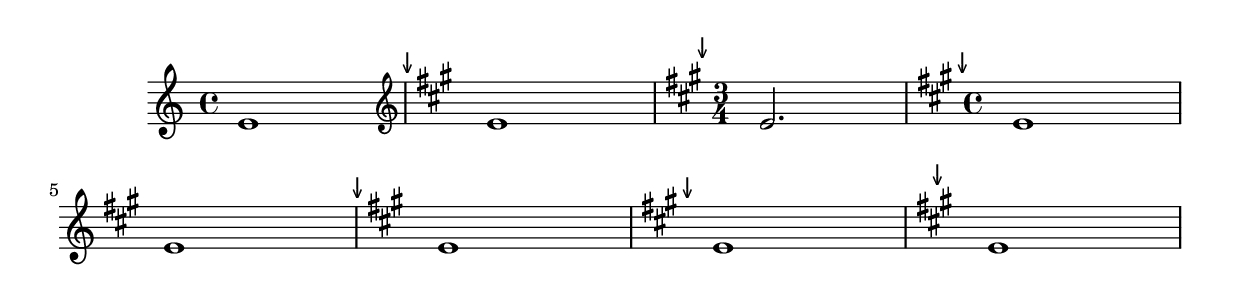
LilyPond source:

%% Do not edit this file; it is automatically
%% generated from LSR http://lsr.dsi.unimi.it
%% This file is in the public domain.
\version "2.13.20"

\header {
  lsrtags = "text"

%% Translation of GIT committish: 0b55335aeca1de539bf1125b717e0c21bb6fa31b
  texidoces = "
Si están especificadas, las marcas de texto se pueden alinear con
objetos de notación distintos a las líneas divisorias.  Entre estos
objetos se encuentran @code{ambitus}, @code{breathing-sign},
@code{clef}, @code{custos}, @code{staff-bar}, @code{left-edge},
@code{key-cancellation}, @code{key-signature} y @code{time-signature}.

En estos casos, las marcas de texto se centran horizontalmente sobre
el objeto, aunque esto se puede cambiar, como se muestra en la segunda
línea de este ejemplo (en una partitura con varios pentagramas, se
debe hacer este ajuste para todos los pentagramas).

"
  doctitlees = "Alinear marcas con varios objetos de notación"

%% Translation of GIT committish: 0a868be38a775ecb1ef935b079000cebbc64de40
  texidocde = "
Wenn angegeben, können Textzeichen auch an anderen Objekten als Taktstrichen
ausgerichtet werden.  Zu diesen Objekten gehören @code{ambitus},
@code{breathing-sign}, @code{clef}, @code{custos}, @code{staff-bar},
@code{left-edge}, @code{key-cancellation}, @code{key-signature} und
@code{time-signature}.

In diesem Fall werden die Zeichen horizontal über dem Objekt zentriert.
Diese Ausrichtung kann auch geändert werden, wie die zweite Zeile
des Beispiels zeigt.  In einer Partitur mit vielen Systemen sollte
diese Einstellung für alle Systeme gemacht werden.

"

  doctitlede = "Zeichen an verschiedenen Notationsobjekten ausrichten"
%% Translation of GIT committish: 548ef200973bd3d46ea75c5498461d9e5f168334
  texidocfr = "
Les indications textuelles peuvent s'aligner par rapport à d'autres
objets que des barres de mesure, tels que @code{ambitus},
@code{breathing-sign}, @code{clef}, @code{custos}, @code{staff-bar},
@code{left-edge}, @code{key-cancellation}, @code{key-signature}, ou
@code{time-signature}.



Par défaut, les indications textuelles sont alignées avec le milieu
des objets de notation. Bien entendu, vous pouvez modifier les
propriétés des objets en question pour obtenir un autre
résultat comme l'illustre la deuxième ligne de l'exemple.  Dans le cas
de portées multiples, ces réglages doivent être faits pour chacune
d'entre elles.



"
  doctitlefr = "Alignement des indications par rapport à divers objets
de notation"


  texidoc = "
If specified, text marks may be aligned with notation objects other
than bar lines.  These objects include @code{ambitus},
@code{breathing-sign}, @code{clef}, @code{custos}, @code{staff-bar},
@code{left-edge}, @code{key-cancellation}, @code{key-signature}, and
@code{time-signature}.



In such cases, text marks will be horizontally centered above the
object. However this can be changed, as demonstrated on the second line
of this example (in a score with multiple staves, this setting should
be done for all the staves).



"
  doctitle = "Aligning marks with various notation objects"
} % begin verbatim

\relative c' {
  e1

  % the RehearsalMark will be centered above the Clef
  \override Score.RehearsalMark #'break-align-symbols = #'(clef)
  \key a \major
  \clef treble
  \mark "↓"
  e1

  % the RehearsalMark will be centered above the TimeSignature
  \override Score.RehearsalMark #'break-align-symbols = #'(time-signature)
  \key a \major
  \clef treble
  \time 3/4
  \mark \markup { \char ##x2193 }
  e2.

  % the RehearsalMark will be centered above the KeySignature
  \override Score.RehearsalMark #'break-align-symbols = #'(key-signature)
  \key a \major
  \clef treble
  \time 4/4
  \mark \markup { \char ##x2193 }
  e1

  \break
  e1

  % the RehearsalMark will be aligned with the left edge of the KeySignature
  \once \override Score.KeySignature #'break-align-anchor-alignment = #LEFT
  \mark \markup { \char ##x2193 }
  \key a \major
  e1

  % the RehearsalMark will be aligned with the right edge of the KeySignature
  \once \override Score.KeySignature #'break-align-anchor-alignment = #RIGHT
  \key a \major
  \mark \markup { \char ##x2193 }
  e1

  % the RehearsalMark will be aligned with the left edge of the KeySignature
  % and then shifted right by one unit.
  \once \override Score.KeySignature #'break-align-anchor = #1
  \key a \major
  \mark \markup { \char ##x2193 }
  e1
}
